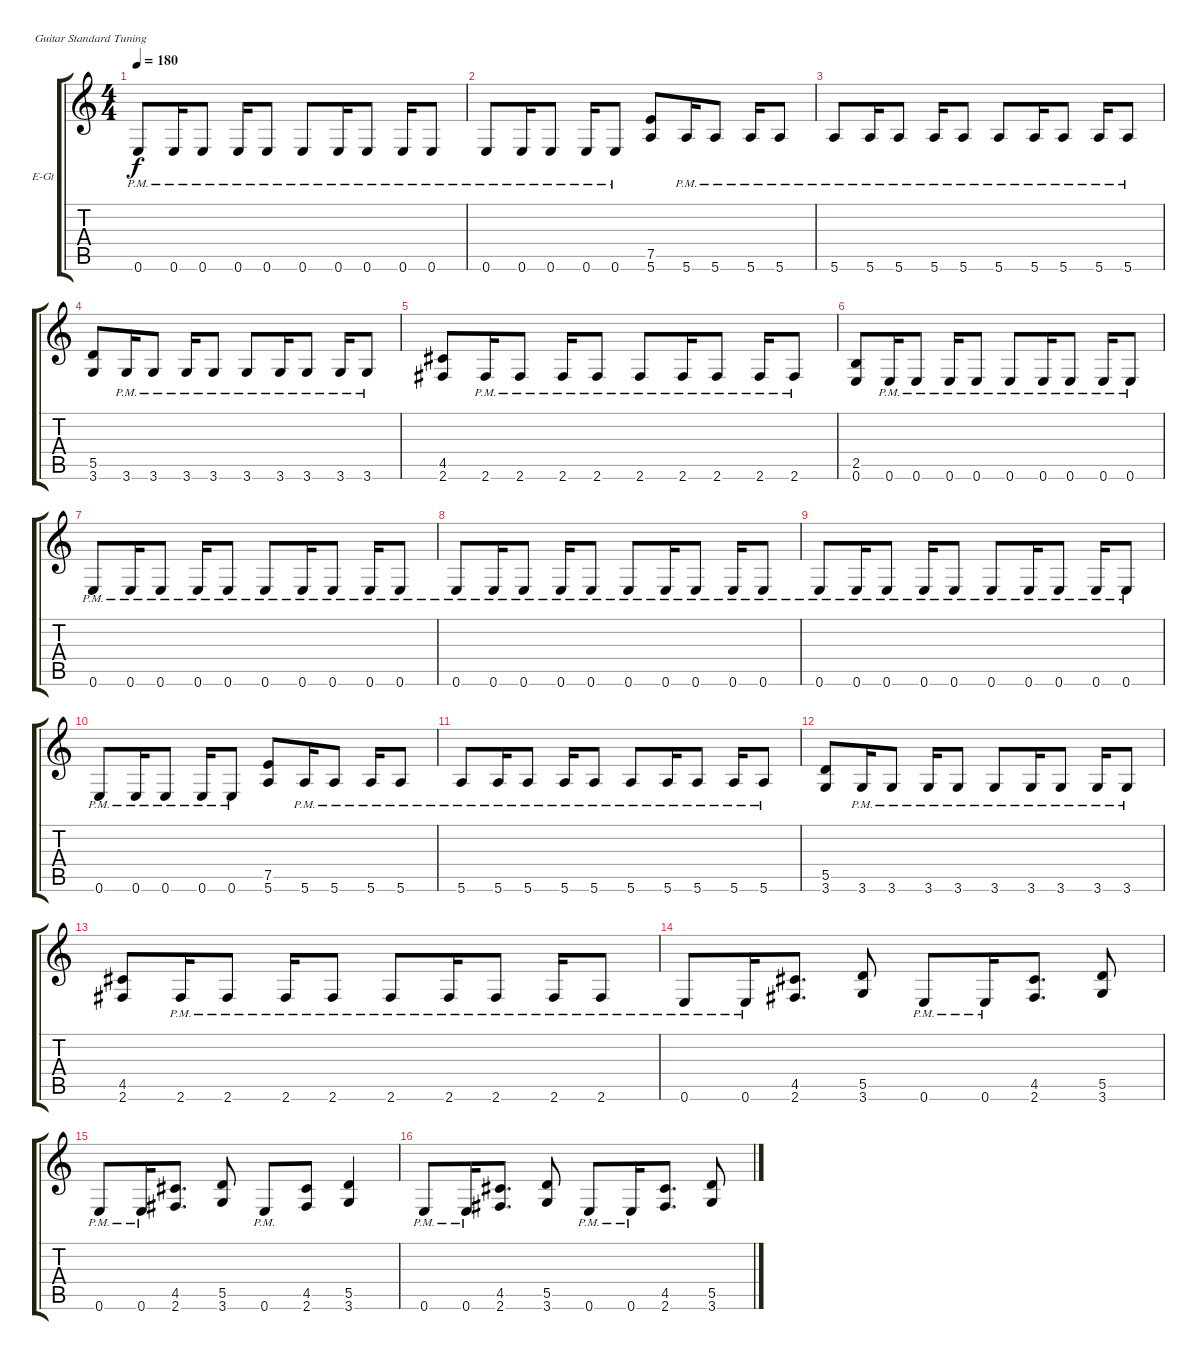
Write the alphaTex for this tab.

\bracketExtendMode groupsimilarinstruments
\firstSystemTrackNameOrientation horizontal
\otherSystemsTrackNameOrientation horizontal
\track ("Rhythm R" "E-Gt") {instrument overdrivenguitar}
\staff {score tabs}
\tuning (E4 B3 G3 D3 A2 E2)
\ts (4 4)
\tempo 180
\clef g2
\scale
1.03909
\ks c
0.6{pm}.8{dy f} 0.6{pm}.16 0.6{pm}.8 0.6{pm}.16 0.6{pm}.8 0.6{pm}.8 0.6{pm}.16 0.6{pm}.8 0.6{pm}.16 0.6{pm}.8 |
\scale
0.960908 0.6{pm}.8 0.6{pm}.16 0.6{pm}.8 0.6{pm}.16 0.6{pm}.8 (7.5 5.6).8 5.6{pm}.16 5.6{pm}.8 5.6{pm}.16 5.6{pm}.8 |
\scale
1.03909 5.6{pm}.8 5.6{pm}.16 5.6{pm}.8 5.6{pm}.16 5.6{pm}.8 5.6{pm}.8 5.6{pm}.16 5.6{pm}.8 5.6{pm}.16 5.6{pm}.8 |
\scale
0.960908 (5.5 3.6).8 3.6{pm}.16 3.6{pm}.8 3.6{pm}.16 3.6{pm}.8 3.6{pm}.8 3.6{pm}.16 3.6{pm}.8 3.6{pm}.16 3.6{pm}.8 |
\scale
1.03909 (4.5 2.6).8 2.6{pm}.16 2.6{pm}.8 2.6{pm}.16 2.6{pm}.8 2.6{pm}.8 2.6{pm}.16 2.6{pm}.8 2.6{pm}.16 2.6{pm}.8 |
\scale
0.960908 (2.5 0.6).8 0.6{pm}.16 0.6{pm}.8 0.6{pm}.16 0.6{pm}.8 0.6{pm}.8 0.6{pm}.16 0.6{pm}.8 0.6{pm}.16 0.6{pm}.8 |
\scale
1.03909 0.6{pm}.8 0.6{pm}.16 0.6{pm}.8 0.6{pm}.16 0.6{pm}.8 0.6{pm}.8 0.6{pm}.16 0.6{pm}.8 0.6{pm}.16 0.6{pm}.8 |
\scale
0.960908 0.6{pm}.8 0.6{pm}.16 0.6{pm}.8 0.6{pm}.16 0.6{pm}.8 0.6{pm}.8 0.6{pm}.16 0.6{pm}.8 0.6{pm}.16 0.6{pm}.8 |
\scale
1.03909 0.6{pm}.8 0.6{pm}.16 0.6{pm}.8 0.6{pm}.16 0.6{pm}.8 0.6{pm}.8 0.6{pm}.16 0.6{pm}.8 0.6{pm}.16 0.6{pm}.8 |
\scale
0.960908 0.6{pm}.8 0.6{pm}.16 0.6{pm}.8 0.6{pm}.16 0.6{pm}.8 (7.5 5.6).8 5.6{pm}.16 5.6{pm}.8 5.6{pm}.16 5.6{pm}.8 |
\scale
1.03909 5.6{pm}.8 5.6{pm}.16 5.6{pm}.8 5.6{pm}.16 5.6{pm}.8 5.6{pm}.8 5.6{pm}.16 5.6{pm}.8 5.6{pm}.16 5.6{pm}.8 |
\scale
0.960908 (5.5 3.6).8 3.6{pm}.16 3.6{pm}.8 3.6{pm}.16 3.6{pm}.8 3.6{pm}.8 3.6{pm}.16 3.6{pm}.8 3.6{pm}.16 3.6{pm}.8 |
\scale
1.03909 (4.5 2.6).8 2.6{pm}.16 2.6{pm}.8 2.6{pm}.16 2.6{pm}.8 2.6{pm}.8 2.6{pm}.16 2.6{pm}.8 2.6{pm}.16 2.6{pm}.8 |
\scale
0.960908 0.6{pm}.8 0.6{pm}.16 (4.5 2.6).8{d} (5.5 3.6).8 0.6{pm}.8 0.6{pm}.16 (4.5 2.6).8{d} (5.5 3.6).8 |
\scale
1.03909 0.6{pm}.8 0.6{pm}.16 (4.5 2.6).8{d} (5.5 3.6).8 0.6{pm}.8 (4.5 2.6).8 (5.5 3.6).4 |
\scale
0.960908 0.6{pm}.8 0.6{pm}.16 (4.5 2.6).8{d} (5.5 3.6).8 0.6{pm}.8 0.6{pm}.16 (4.5 2.6).8{d} (5.5 3.6).8
